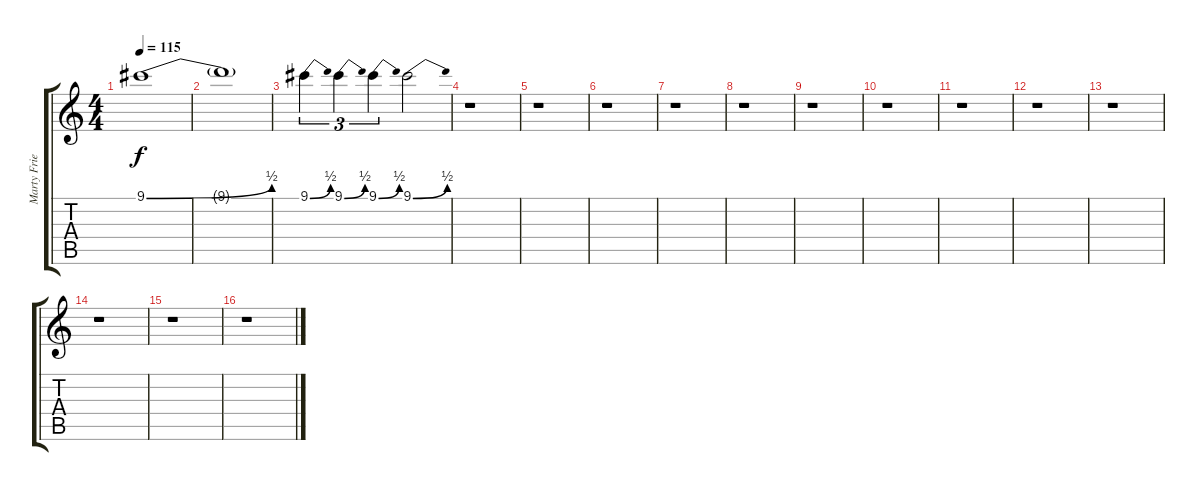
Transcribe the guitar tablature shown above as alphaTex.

\track ("Marty Friedman" "Marty Frie") {instrument distortionguitar}
\staff {score tabs}
\tuning (E4 B3 G3 D3 A2 E2) {hide}
\ts (4 4)
\tempo 115
\clef g2
\ks c
9.1{be (bend 0 0 60 2)}.1{dy f} |
9.1{t}.1 |
9.1{be (bend 0 0 60 2)}.4{tu (3 2)} 9.1{be (bend 0 0 60 2)}.4{tu (3 2)} 9.1{be (bend 0 0 60 2)}.4{tu (3 2)} 9.1{be (bend 0 0 60 2)}.2 |
r.1 |
r.1 |
r.1 |
r.1 |
r.1 |
r.1 |
r.1 |
r.1 |
r.1 |
r.1 |
r.1 |
r.1 |
r.1
